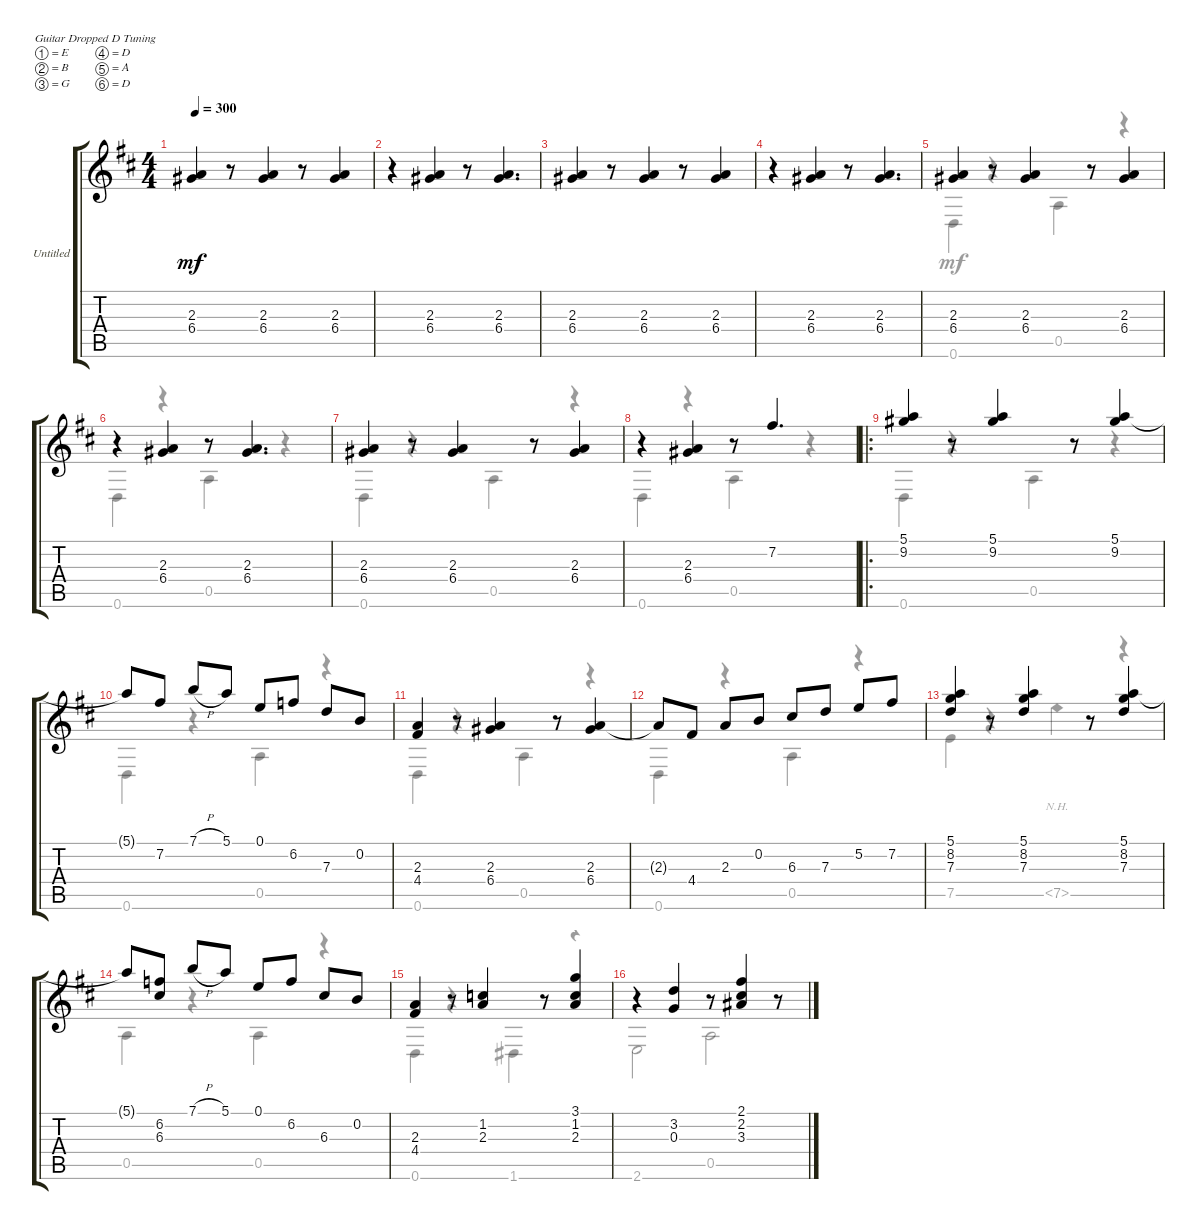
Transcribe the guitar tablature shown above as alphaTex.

\bracketExtendMode groupsimilarinstruments
\firstSystemTrackNameOrientation horizontal
\otherSystemsTrackNameOrientation horizontal
\track ("Untitled" "Untitled") {instrument acousticguitarnylon}
\staff {score tabs}
\tuning (E4 B3 G3 D3 A2 D2)
\voice
\ts (4 4)
\tempo 300
\clef g2
\ks d
(2.3 6.4).4{dy mf instrument acousticguitarnylon} r.8 (2.3 6.4).4 r.8 (2.3 6.4).4 |
r.4 (2.3 6.4).4 r.8 (2.3 6.4).4{d} |
(2.3 6.4).4 r.8 (2.3 6.4).4 r.8 (2.3 6.4).4 |
r.4 (2.3 6.4).4 r.8 (2.3 6.4).4{d} |
(2.3 6.4).4 r.8 (2.3 6.4).4 r.8 (2.3 6.4).4 |
r.4 (2.3 6.4).4 r.8 (2.3 6.4).4{d} |
(2.3 6.4).4 r.8 (2.3 6.4).4 r.8 (2.3 6.4).4 |
r.4 (2.3 6.4).4 r.8 7.2.4{d} |
\ro
(5.1 9.2).4 r.8 (5.1 9.2).4 r.8 (5.1 9.2).4 |
5.1{t}.8 7.2.8 7.1{h}.8 5.1.8 0.1.8 6.2.8 7.3.8 0.2.8 |
(2.3 4.4).4 r.8 (2.3 6.4).4 r.8 (2.3 6.4).4 |
2.3{t}.8 4.4.8 2.3.8 0.2.8 6.3.8 7.3.8 5.2.8 7.2.8 |
(5.1 8.2 7.3).4 r.8 (5.1 8.2 7.3).4 r.8 (5.1 8.2 7.3).4 |
5.1{t}.8 (6.2 6.3).8 7.1{h}.8 5.1.8 0.1.8 6.2.8 6.3.8 0.2.8 |
(2.3 4.4).4 r.8 (1.2 2.3).4 r.8 (3.1 1.2 2.3).4 |
r.4 (3.2 0.3).4 r.8 (2.1 2.2 3.3).4 r.8
\voice
\clef g2
\ottava regular
\simile none
\ks d
|
|
|
|
0.6.4 r.4 0.5.4 r.4 |
0.6.4 r.4 0.5.4 r.4 |
0.6.4 r.4 0.5.4 r.4 |
0.6.4 r.4 0.5.4 r.4 |
0.6.4 r.4 0.5.4 r.4 |
0.6.4 r.4 0.5.4 r.4 |
0.6.4 r.4 0.5.4 r.4 |
0.6.4 r.4 0.5.4 r.4 |
7.5.4 r.4 7.5{nh}.4 r.4 |
0.5.4 r.4 0.5.4 r.4 |
0.6.4 r.4 1.6.4 r.4 |
2.6.2 0.5.2
